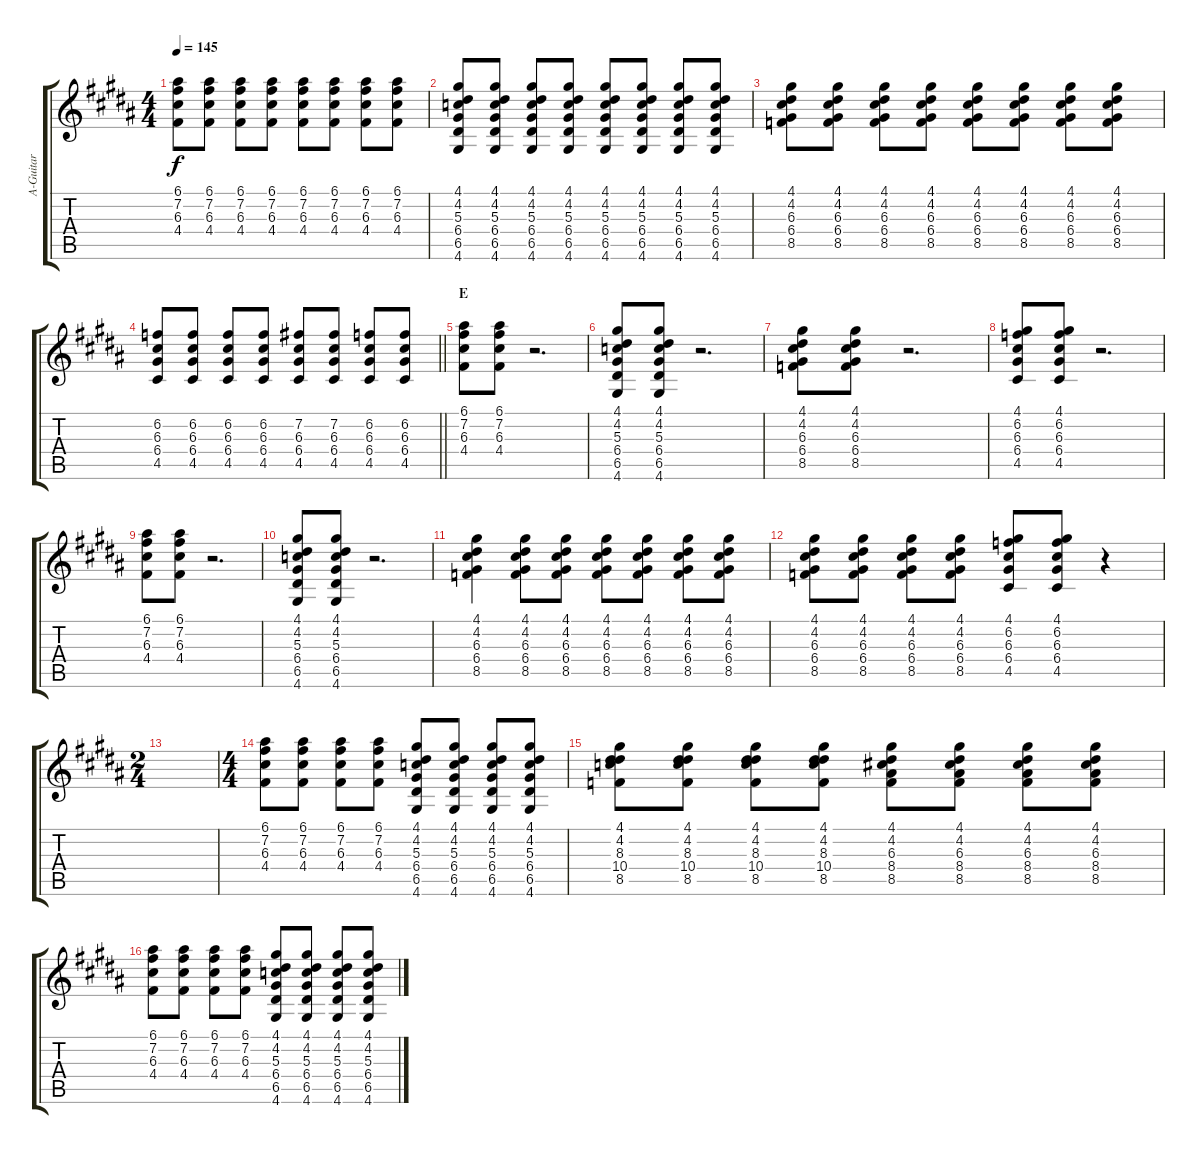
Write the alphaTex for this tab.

\track ("A-Guitar" "A-Guitar") {instrument acousticguitarsteel}
\staff {score tabs}
\tuning (E4 B3 G3 D3 A2 E2) {hide}
\ts (4 4)
\tempo 145
\clef g2
\ks b
(6.1 7.2 6.3 4.4).8{dy f} (6.1 7.2 6.3 4.4).8 (6.1 7.2 6.3 4.4).8 (6.1 7.2 6.3 4.4).8 (6.1 7.2 6.3 4.4).8 (6.1 7.2 6.3 4.4).8 (6.1 7.2 6.3 4.4).8 (6.1 7.2 6.3 4.4).8 |
(4.1 4.2 5.3 6.4 6.5 4.6).8 (4.1 4.2 5.3 6.4 6.5 4.6).8 (4.1 4.2 5.3 6.4 6.5 4.6).8 (4.1 4.2 5.3 6.4 6.5 4.6).8 (4.1 4.2 5.3 6.4 6.5 4.6).8 (4.1 4.2 5.3 6.4 6.5 4.6).8 (4.1 4.2 5.3 6.4 6.5 4.6).8 (4.1 4.2 5.3 6.4 6.5 4.6).8 |
(4.1 4.2 6.3 6.4 8.5).8 (4.1 4.2 6.3 6.4 8.5).8 (4.1 4.2 6.3 6.4 8.5).8 (4.1 4.2 6.3 6.4 8.5).8 (4.1 4.2 6.3 6.4 8.5).8 (4.1 4.2 6.3 6.4 8.5).8 (4.1 4.2 6.3 6.4 8.5).8 (4.1 4.2 6.3 6.4 8.5).8 |
\barLineRight lightlight
(6.2 6.3 6.4 4.5).8 (6.2 6.3 6.4 4.5).8 (6.2 6.3 6.4 4.5).8 (6.2 6.3 6.4 4.5).8 (7.2 6.3 6.4 4.5).8 (7.2 6.3 6.4 4.5).8 (6.2 6.3 6.4 4.5).8 (6.2 6.3 6.4 4.5).8 |
\section ("" "E")
(6.1 7.2 6.3 4.4).8 (6.1 7.2 6.3 4.4).8 r.2{d} |
(4.1 4.2 5.3 6.4 6.5 4.6).8 (4.1 4.2 5.3 6.4 6.5 4.6).8 r.2{d} |
(4.1 4.2 6.3 6.4 8.5).8 (4.1 4.2 6.3 6.4 8.5).8 r.2{d} |
(4.1 6.2 6.3 6.4 4.5).8 (4.1 6.2 6.3 6.4 4.5).8 r.2{d} |
(6.1 7.2 6.3 4.4).8 (6.1 7.2 6.3 4.4).8 r.2{d} |
(4.1 4.2 5.3 6.4 6.5 4.6).8 (4.1 4.2 5.3 6.4 6.5 4.6).8 r.2{d} |
(4.1 4.2 6.3 6.4 8.5).4 (4.1 4.2 6.3 6.4 8.5).8 (4.1 4.2 6.3 6.4 8.5).8 (4.1 4.2 6.3 6.4 8.5).8 (4.1 4.2 6.3 6.4 8.5).8 (4.1 4.2 6.3 6.4 8.5).8 (4.1 4.2 6.3 6.4 8.5).8 |
(4.1 4.2 6.3 6.4 8.5).8 (4.1 4.2 6.3 6.4 8.5).8 (4.1 4.2 6.3 6.4 8.5).8 (4.1 4.2 6.3 6.4 8.5).8 (4.1 6.2 6.3 6.4 4.5).8 (4.1 6.2 6.3 6.4 4.5).8 r.4 |
\ts (2 4)
|
\ts (4 4)
(6.1 7.2 6.3 4.4).8 (6.1 7.2 6.3 4.4).8 (6.1 7.2 6.3 4.4).8 (6.1 7.2 6.3 4.4).8 (4.1 4.2 5.3 6.4 6.5 4.6).8 (4.1 4.2 5.3 6.4 6.5 4.6).8 (4.1 4.2 5.3 6.4 6.5 4.6).8 (4.1 4.2 5.3 6.4 6.5 4.6).8 |
(4.1 4.2 8.3 10.4 8.5).8 (4.1 4.2 8.3 10.4 8.5).8 (4.1 4.2 8.3 10.4 8.5).8 (4.1 4.2 8.3 10.4 8.5).8 (4.1 4.2 6.3 8.4 8.5).8 (4.1 4.2 6.3 8.4 8.5).8 (4.1 4.2 6.3 8.4 8.5).8 (4.1 4.2 6.3 8.4 8.5).8 |
(6.1 7.2 6.3 4.4).8 (6.1 7.2 6.3 4.4).8 (6.1 7.2 6.3 4.4).8 (6.1 7.2 6.3 4.4).8 (4.1 4.2 5.3 6.4 6.5 4.6).8 (4.1 4.2 5.3 6.4 6.5 4.6).8 (4.1 4.2 5.3 6.4 6.5 4.6).8 (4.1 4.2 5.3 6.4 6.5 4.6).8
